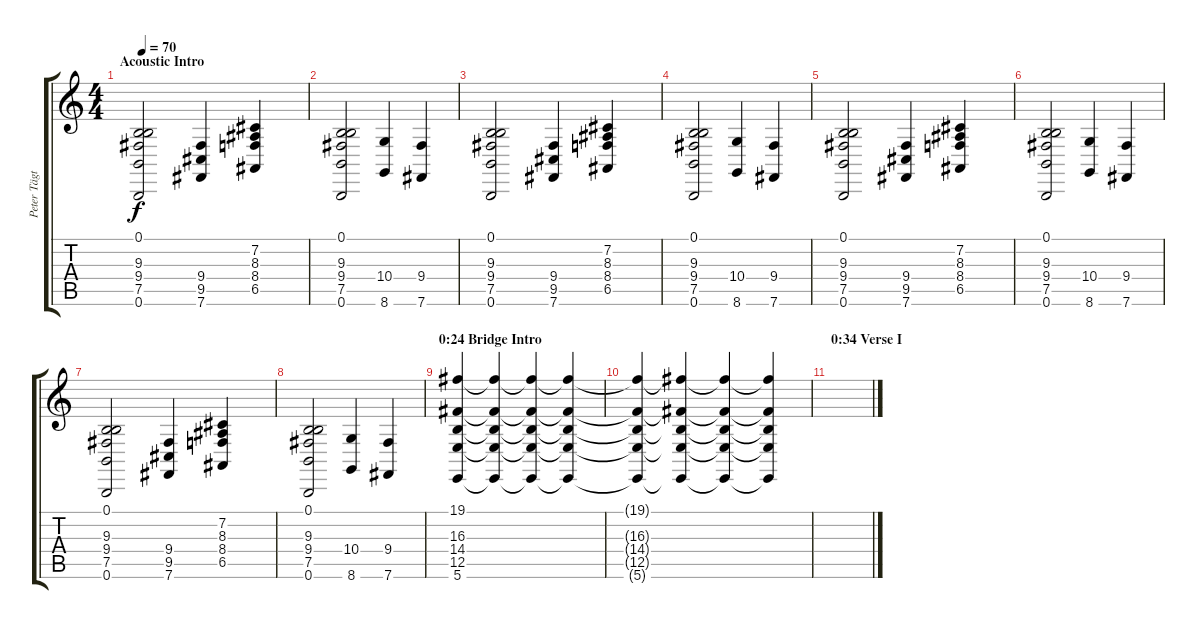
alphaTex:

\track ("Peter Tägtgren (Keys + Rhythm Guitar)" "Peter Tägt") {instrument choiraahs}
\staff {score tabs}
\tuning (B3 Gb3 D3 A2 E2 B1) {hide}
\ts (4 4)
\section ("" "Acoustic Intro")
\tempo 70
\clef g2
\ks c
(0.1 9.3 9.4 7.5 0.6).2{dy f instrument choiraahs} (9.4 9.5 7.6).4 (7.2 8.3 8.4 6.5).4 |
(0.1 9.3 9.4 7.5 0.6).2 (10.4 8.6).4 (9.4 7.6).4 |
(0.1 9.3 9.4 7.5 0.6).2 (9.4 9.5 7.6).4 (7.2 8.3 8.4 6.5).4 |
(0.1 9.3 9.4 7.5 0.6).2 (10.4 8.6).4 (9.4 7.6).4 |
(0.1 9.3 9.4 7.5 0.6).2 (9.4 9.5 7.6).4 (7.2 8.3 8.4 6.5).4 |
(0.1 9.3 9.4 7.5 0.6).2 (10.4 8.6).4 (9.4 7.6).4 |
(0.1 9.3 9.4 7.5 0.6).2 (9.4 9.5 7.6).4 (7.2 8.3 8.4 6.5).4 |
(0.1 9.3 9.4 7.5 0.6).2 (10.4 8.6).4 (9.4 7.6).4 |
\section ("" "0:24 Bridge Intro")
(19.1 16.3 14.4 12.5 5.6).4{volume 11 instrument stringensemble1} (19.1{t} 16.3{t} 14.4{t} 12.5{t} 5.6{t}).4 (19.1{t} 16.3{t} 14.4{t} 12.5{t} 5.6{t}).4 (19.1{t} 16.3{t} 14.4{t} 12.5{t} 5.6{t}).4 |
(19.1{t} 16.3{t} 14.4{t} 12.5{t} 5.6{t}).4 (19.1{t} 16.3{t} 14.4{t} 12.5{t} 5.6{t}).4 (19.1{t} 16.3{t} 14.4{t} 12.5{t} 5.6{t}).4 (19.1{t} 16.3{t} 14.4{t} 12.5{t} 5.6{t}).4 |
\section ("" "0:34 Verse I")
